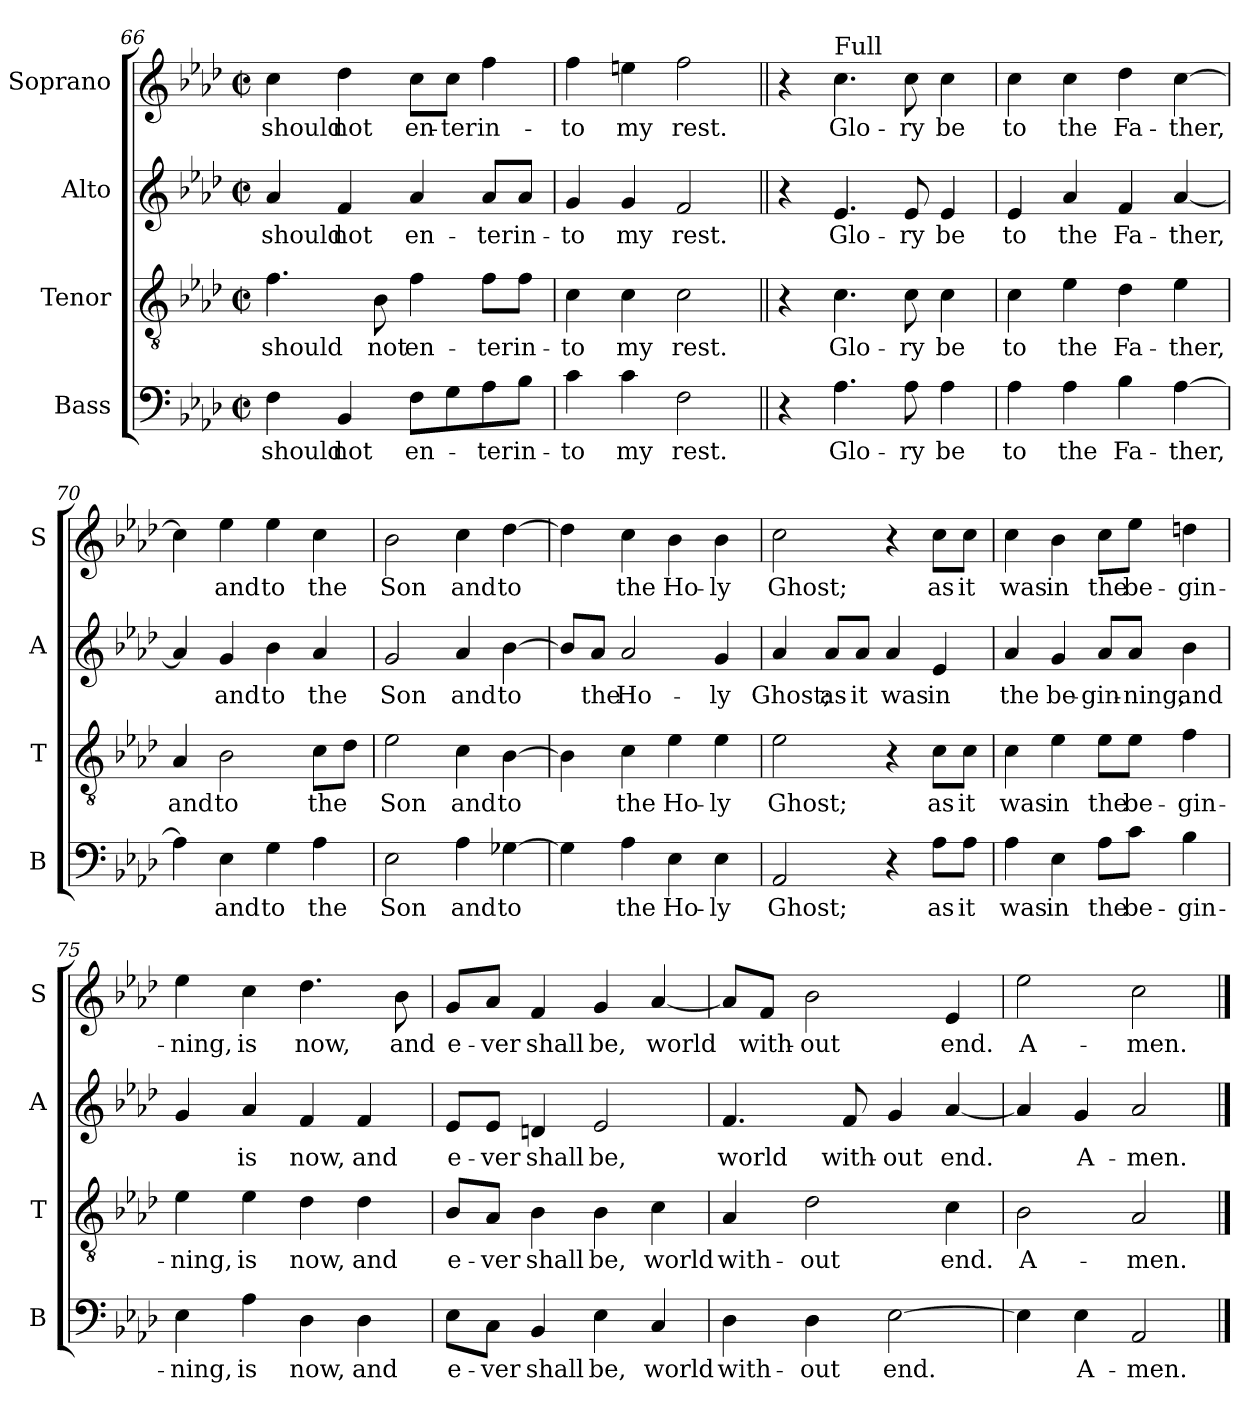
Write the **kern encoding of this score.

**kern	**text	**kern	**text	**kern	**text	**kern	**text
*part4	*part4	*part3	*part3	*part2	*part2	*part1	*part1
*staff4	*staff4	*staff3	*staff3	*staff2	*staff2	*staff1	*staff1
*I"Bass	*	*I"Tenor	*	*I"Alto	*	*I"Soprano	*
*I'B	*	*I'T	*	*I'A	*	*I'S	*
*clefF4	*	*clefGv2	*	*clefG2	*	*clefG2	*
*k[b-e-a-d-]	*	*k[b-e-a-d-]	*	*k[b-e-a-d-]	*	*k[b-e-a-d-]	*
*A-:	*	*A-:	*	*A-:	*	*A-:	*
*M2/2	*	*M2/2	*	*M2/2	*	*M2/2	*
*met(c|)	*	*met(c|)	*	*met(c|)	*	*met(c|)	*
=66	=66	=66	=66	=66	=66	=66	=66
!	!LO:LY:b	!	!LO:LY:b	!	!LO:LY:b	!	!LO:LY:b
4F\	should	4.f\	should	4a-/	should	4cc\	should
!	!LO:LY:b	!	!	!	!LO:LY:b	!	!LO:LY:b
4BB-/	not	.	.	4f/	not	4dd-\	not
!	!	!	!LO:LY:b	!	!	!	!
.	.	8B-\	not	.	.	.	.
!	!LO:LY:b	!	!LO:LY:b	!	!LO:LY:b	!	!LO:LY:b
8F\L	en-	4f\	en-	4a-/	en-	8cc\L	en-
!	!	!	!	!	!	!	!LO:LY:b
8G\	.	.	.	.	.	8cc\J	-ter
!	!LO:LY:b	!	!LO:LY:b	!	!LO:LY:b	!	!LO:LY:b
8A-\	-ter	8f\L	-ter	8a-/L	-ter	4ff\	in-
!	!LO:LY:b	!	!LO:LY:b	!	!LO:LY:b	!	!
8B-\J	in-	8f\J	in-	8a-/J	in-	.	.
=67	=67	=67	=67	=67	=67	=67	=67
!	!LO:LY:b	!	!LO:LY:b	!	!LO:LY:b	!	!LO:LY:b
4c\	-to	4c\	-to	4g/	-to	4ff\	-to
!	!LO:LY:b	!	!LO:LY:b	!	!LO:LY:b	!	!LO:LY:b
4c\	my	4c\	my	4g/	my	4een\	my
!	!LO:LY:b	!	!LO:LY:b	!	!LO:LY:b	!	!LO:LY:b
2F\	rest.	2c\	rest.	2f/	rest.	2ff\	rest.
!!LO:LB:g=z
=68||	=68||	=68||	=68||	=68||	=68||	=68||	=68||
4r	.	4r	.	4r	.	4r	.
!	!	!	!	!	!	!LO:TX:a:t=Full	!
!	!LO:LY:b	!	!LO:LY:b	!	!LO:LY:b	!	!LO:LY:b
4.A-\	Glo-	4.c\	Glo-	4.e-/	Glo-	4.cc\	Glo-
!	!LO:LY:b	!	!LO:LY:b	!	!LO:LY:b	!	!LO:LY:b
8A-\	-ry	8c\	-ry	8e-/	-ry	8cc\	-ry
!	!LO:LY:b	!	!LO:LY:b	!	!LO:LY:b	!	!LO:LY:b
4A-\	be	4c\	be	4e-/	be	4cc\	be
=69	=69	=69	=69	=69	=69	=69	=69
!	!LO:LY:b	!	!LO:LY:b	!	!LO:LY:b	!	!LO:LY:b
4A-\	to	4c\	to	4e-/	to	4cc\	to
!	!LO:LY:b	!	!LO:LY:b	!	!LO:LY:b	!	!LO:LY:b
4A-\	the	4e-\	the	4a-/	the	4cc\	the
!	!LO:LY:b	!	!LO:LY:b	!	!LO:LY:b	!	!LO:LY:b
4B-\	Fa-	4d-\	Fa-	4f/	Fa-	4dd-\	Fa-
!	!LO:LY:b	!	!LO:LY:b	!	!LO:LY:b	!	!LO:LY:b
[4A-\	-ther,	4e-\	-ther,	[4a-/	-ther,	[4cc\	-ther,
=70	=70	=70	=70	=70	=70	=70	=70
!	!	!	!LO:LY:b	!	!	!	!
4A-\]	.	4A-/	and	4a-/]	.	4cc\]	.
!	!LO:LY:b	!	!LO:LY:b	!	!LO:LY:b	!	!LO:LY:b
4E-\	and	2B-\	to	4g/	and	4ee-\	and
!	!LO:LY:b	!	!	!	!LO:LY:b	!	!LO:LY:b
4G\	to	.	.	4b-\	to	4ee-\	to
!	!LO:LY:b	!	!LO:LY:b	!	!LO:LY:b	!	!LO:LY:b
4A-\	the	8c\L	the	4a-/	the	4cc\	the
.	.	8d-\J	.	.	.	.	.
=71	=71	=71	=71	=71	=71	=71	=71
!	!LO:LY:b	!	!LO:LY:b	!	!LO:LY:b	!	!LO:LY:b
2E-\	Son	2e-\	Son	2g/	Son	2b-\	Son
!	!LO:LY:b	!	!LO:LY:b	!	!LO:LY:b	!	!LO:LY:b
4A-\	and	4c\	and	4a-/	and	4cc\	and
!	!LO:LY:b	!	!LO:LY:b	!	!LO:LY:b	!	!LO:LY:b
[4G-X\	to	[4B-\	to	[4b-\	to	[4dd-\	to
=72	=72	=72	=72	=72	=72	=72	=72
4G-\]	.	4B-\]	.	8b-/L]	.	4dd-\]	.
!	!	!	!	!	!LO:LY:b	!	!
.	.	.	.	8a-/J	the	.	.
!	!LO:LY:b	!	!LO:LY:b	!	!LO:LY:b	!	!LO:LY:b
4A-\	the	4c\	the	2a-/	Ho-	4cc\	the
!	!LO:LY:b	!	!LO:LY:b	!	!	!	!LO:LY:b
4E-\	Ho-	4e-\	Ho-	.	.	4b-\	Ho-
!	!LO:LY:b	!	!LO:LY:b	!	!LO:LY:b	!	!LO:LY:b
4E-\	-ly	4e-\	-ly	4g/	-ly	4b-\	-ly
!!LO:PB:g=z
=73	=73	=73	=73	=73	=73	=73	=73
!	!LO:LY:b	!	!LO:LY:b	!	!LO:LY:b	!	!LO:LY:b
2AA-/	Ghost;	2e-\	Ghost;	4a-/	Ghost;	2cc\	Ghost;
!	!	!	!	!	!LO:LY:b	!	!
.	.	.	.	8a-/L	as	.	.
!	!	!	!	!	!LO:LY:b	!	!
.	.	.	.	8a-/J	it	.	.
!	!	!	!	!	!LO:LY:b	!	!
4r	.	4r	.	4a-/	was	4r	.
!	!LO:LY:b	!	!LO:LY:b	!	!LO:LY:b	!	!LO:LY:b
8A-\L	as	8c\L	as	4e-/	in	8cc\L	as
!	!LO:LY:b	!	!LO:LY:b	!	!	!	!LO:LY:b
8A-\J	it	8c\J	it	.	.	8cc\J	it
=74	=74	=74	=74	=74	=74	=74	=74
!	!LO:LY:b	!	!LO:LY:b	!	!LO:LY:b	!	!LO:LY:b
4A-\	was	4c\	was	4a-/	the	4cc\	was
!	!LO:LY:b	!	!LO:LY:b	!	!LO:LY:b	!	!LO:LY:b
4E-\	in	4e-\	in	4g/	be-	4b-\	in
!	!LO:LY:b	!	!LO:LY:b	!	!LO:LY:b	!	!LO:LY:b
8A-\L	the	8e-\L	the	8a-/L	-gin-	8cc\L	the
!	!LO:LY:b	!	!LO:LY:b	!	!LO:LY:b	!	!LO:LY:b
8c\J	be-	8e-\J	be-	8a-/J	-ning,	8ee-\J	be-
!	!LO:LY:b	!	!LO:LY:b	!	!LO:LY:b	!	!LO:LY:b
4B-\	-gin-	4f\	-gin-	4b-\	and	4ddn\	-gin-
=75	=75	=75	=75	=75	=75	=75	=75
!	!LO:LY:b	!	!LO:LY:b	!	!	!	!LO:LY:b
4E-\	-ning,	4e-\	-ning,	4g/	.	4ee-\	-ning,
!	!LO:LY:b	!	!LO:LY:b	!	!LO:LY:b	!	!LO:LY:b
4A-\	is	4e-\	is	4a-/	is	4cc\	is
!	!LO:LY:b	!	!LO:LY:b	!	!LO:LY:b	!	!LO:LY:b
4D-\	now,	4d-\	now,	4f/	now,	4.dd-\	now,
!	!LO:LY:b	!	!LO:LY:b	!	!LO:LY:b	!	!
4D-\	and	4d-\	and	4f/	and	.	.
!	!	!	!	!	!	!	!LO:LY:b
.	.	.	.	.	.	8b-\	and
!!LO:LB:g=z
=76	=76	=76	=76	=76	=76	=76	=76
!	!LO:LY:b	!	!LO:LY:b	!	!LO:LY:b	!	!LO:LY:b
8E-\L	e-	8B-/L	e-	8e-/L	e-	8g/L	e-
!	!LO:LY:b	!	!LO:LY:b	!	!LO:LY:b	!	!LO:LY:b
8C\J	-ver	8A-/J	-ver	8e-/J	-ver	8a-/J	-ver
!	!LO:LY:b	!	!LO:LY:b	!	!LO:LY:b	!	!LO:LY:b
4BB-/	shall	4B-\	shall	4dn/	shall	4f/	shall
!	!LO:LY:b	!	!LO:LY:b	!	!LO:LY:b	!	!LO:LY:b
4E-\	be,	4B-\	be,	2e-/	be,	4g/	be,
!	!LO:LY:b	!	!LO:LY:b	!	!	!	!LO:LY:b
4C/	world	4c\	world	.	.	[4a-/	world
=77	=77	=77	=77	=77	=77	=77	=77
!	!LO:LY:b	!	!LO:LY:b	!	!LO:LY:b	!	!
4D-\	with-	4A-/	with-	4.f/	world	8a-/L]	.
!	!	!	!	!	!	!	!LO:LY:b
.	.	.	.	.	.	8f/J	with-
!	!LO:LY:b	!	!LO:LY:b	!	!	!	!LO:LY:b
4D-\	-out	2d-\	-out	.	.	2b-\	-out
!	!	!	!	!	!LO:LY:b	!	!
.	.	.	.	8f/	with-	.	.
!	!LO:LY:b	!	!	!	!LO:LY:b	!	!
[2E-\	end.	.	.	4g/	-out	.	.
!	!	!	!LO:LY:b	!	!LO:LY:b	!	!LO:LY:b
.	.	4c\	end.	[4a-/	end.	4e-/	end.
=78	=78	=78	=78	=78	=78	=78	=78
!	!	!	!LO:LY:b	!	!	!	!LO:LY:b
4E-\]	.	2B-\	A-	4a-/]	.	2ee-\	A-
!	!LO:LY:b	!	!	!	!LO:LY:b	!	!
4E-\	A-	.	.	4g/	A-	.	.
!	!LO:LY:b	!	!LO:LY:b	!	!LO:LY:b	!	!LO:LY:b
2AA-/	-men.	2A-/	-men.	2a-/	-men.	2cc\	-men.
==	==	==	==	==	==	==	==
*-	*-	*-	*-	*-	*-	*-	*-
